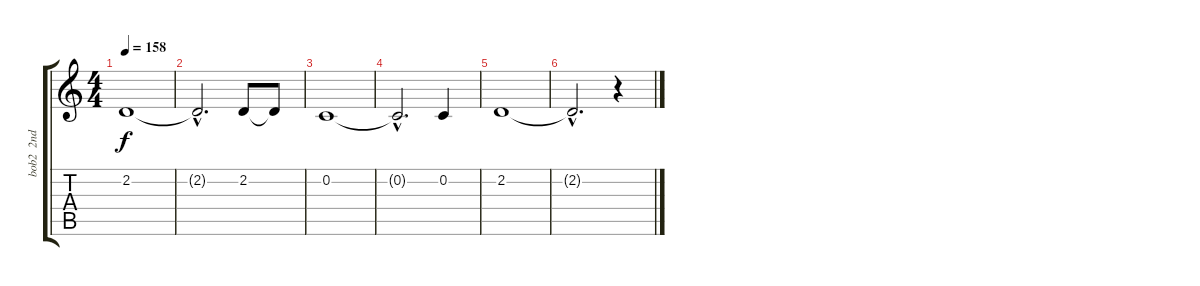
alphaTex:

\track ("bob2  2nd voice synthetiser" "bob2  2nd ") {instrument pad4choir}
\staff {score tabs}
\tuning (E4 C4 G3 C3 G2 C2) {hide}
\ts (4 4)
\tempo 158
\clef g2
\ks c
2.2.1{dy f} |
2.2{hac t}.2{d} 2.2.8 2.2{t}.8 |
0.2.1 |
0.2{hac t}.2{d} 0.2.4 |
2.2.1 |
2.2{hac t}.2{d} r.4
